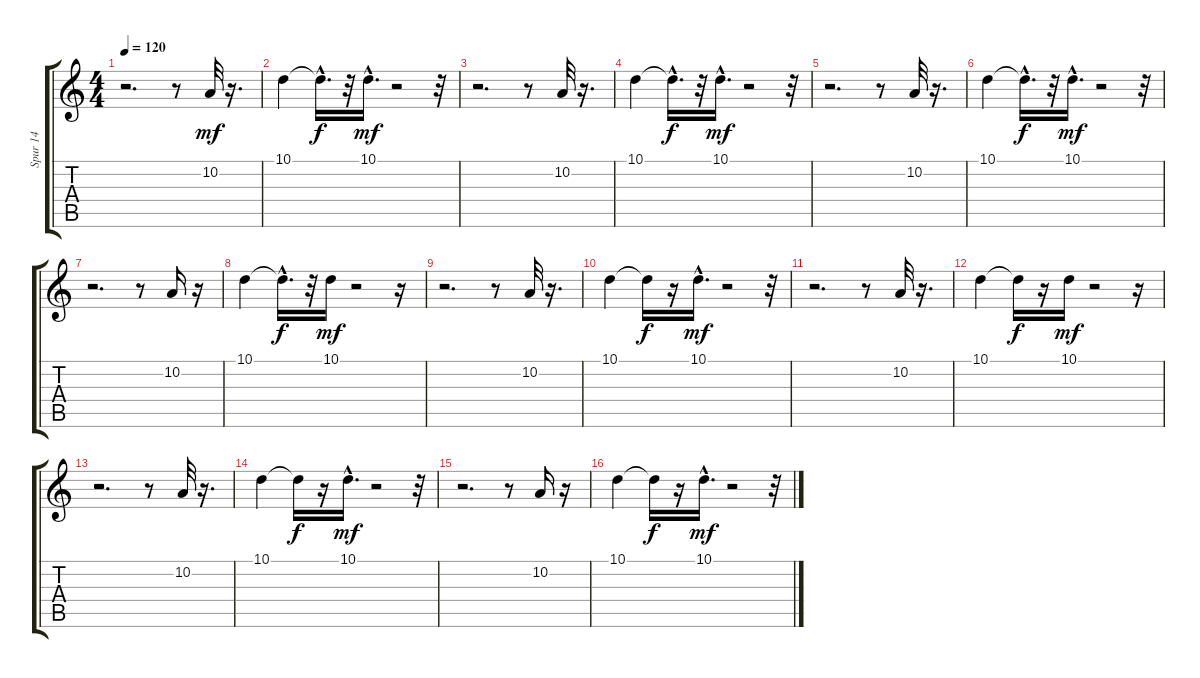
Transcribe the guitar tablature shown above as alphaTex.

\track ("Spur 14" "Spur 14") {instrument synthbrass1}
\staff {score tabs}
\tuning (E4 B3 G3 D3 A2 E2) {hide}
\ts (4 4)
\tempo 120
\clef g2
\ks c
r.2{d dy mf} r.8 10.2.32{balance 12} r.16{d} |
10.1.4 10.1{hac t}.16{d dy f} r.32 10.1{hac}.16{d dy mf} r.2 r.32 |
r.2{d} r.8 10.2.32 r.16{d} |
10.1.4 10.1{hac t}.16{d dy f} r.32 10.1{hac}.16{d dy mf} r.2 r.32 |
r.2{d} r.8 10.2.32 r.16{d} |
10.1.4 10.1{hac t}.16{d dy f} r.32 10.1{hac}.16{d dy mf} r.2 r.32 |
r.2{d} r.8 10.2.16 r.16 |
10.1.4 10.1{hac t}.16{d dy f} r.32 10.1.16{dy mf} r.2 r.16 |
r.2{d} r.8 10.2.32 r.16{d} |
10.1.4 10.1{t}.16{dy f} r.16 10.1{hac}.16{d dy mf} r.2 r.32 |
r.2{d} r.8 10.2.32 r.16{d} |
10.1.4 10.1{t}.16{dy f} r.16 10.1.16{dy mf} r.2 r.16 |
r.2{d} r.8 10.2.32 r.16{d} |
10.1.4 10.1{t}.16{dy f} r.16 10.1{hac}.16{d dy mf} r.2 r.32 |
r.2{d} r.8 10.2.16 r.16 |
10.1.4 10.1{t}.16{dy f} r.16 10.1{hac}.16{d dy mf} r.2 r.32
